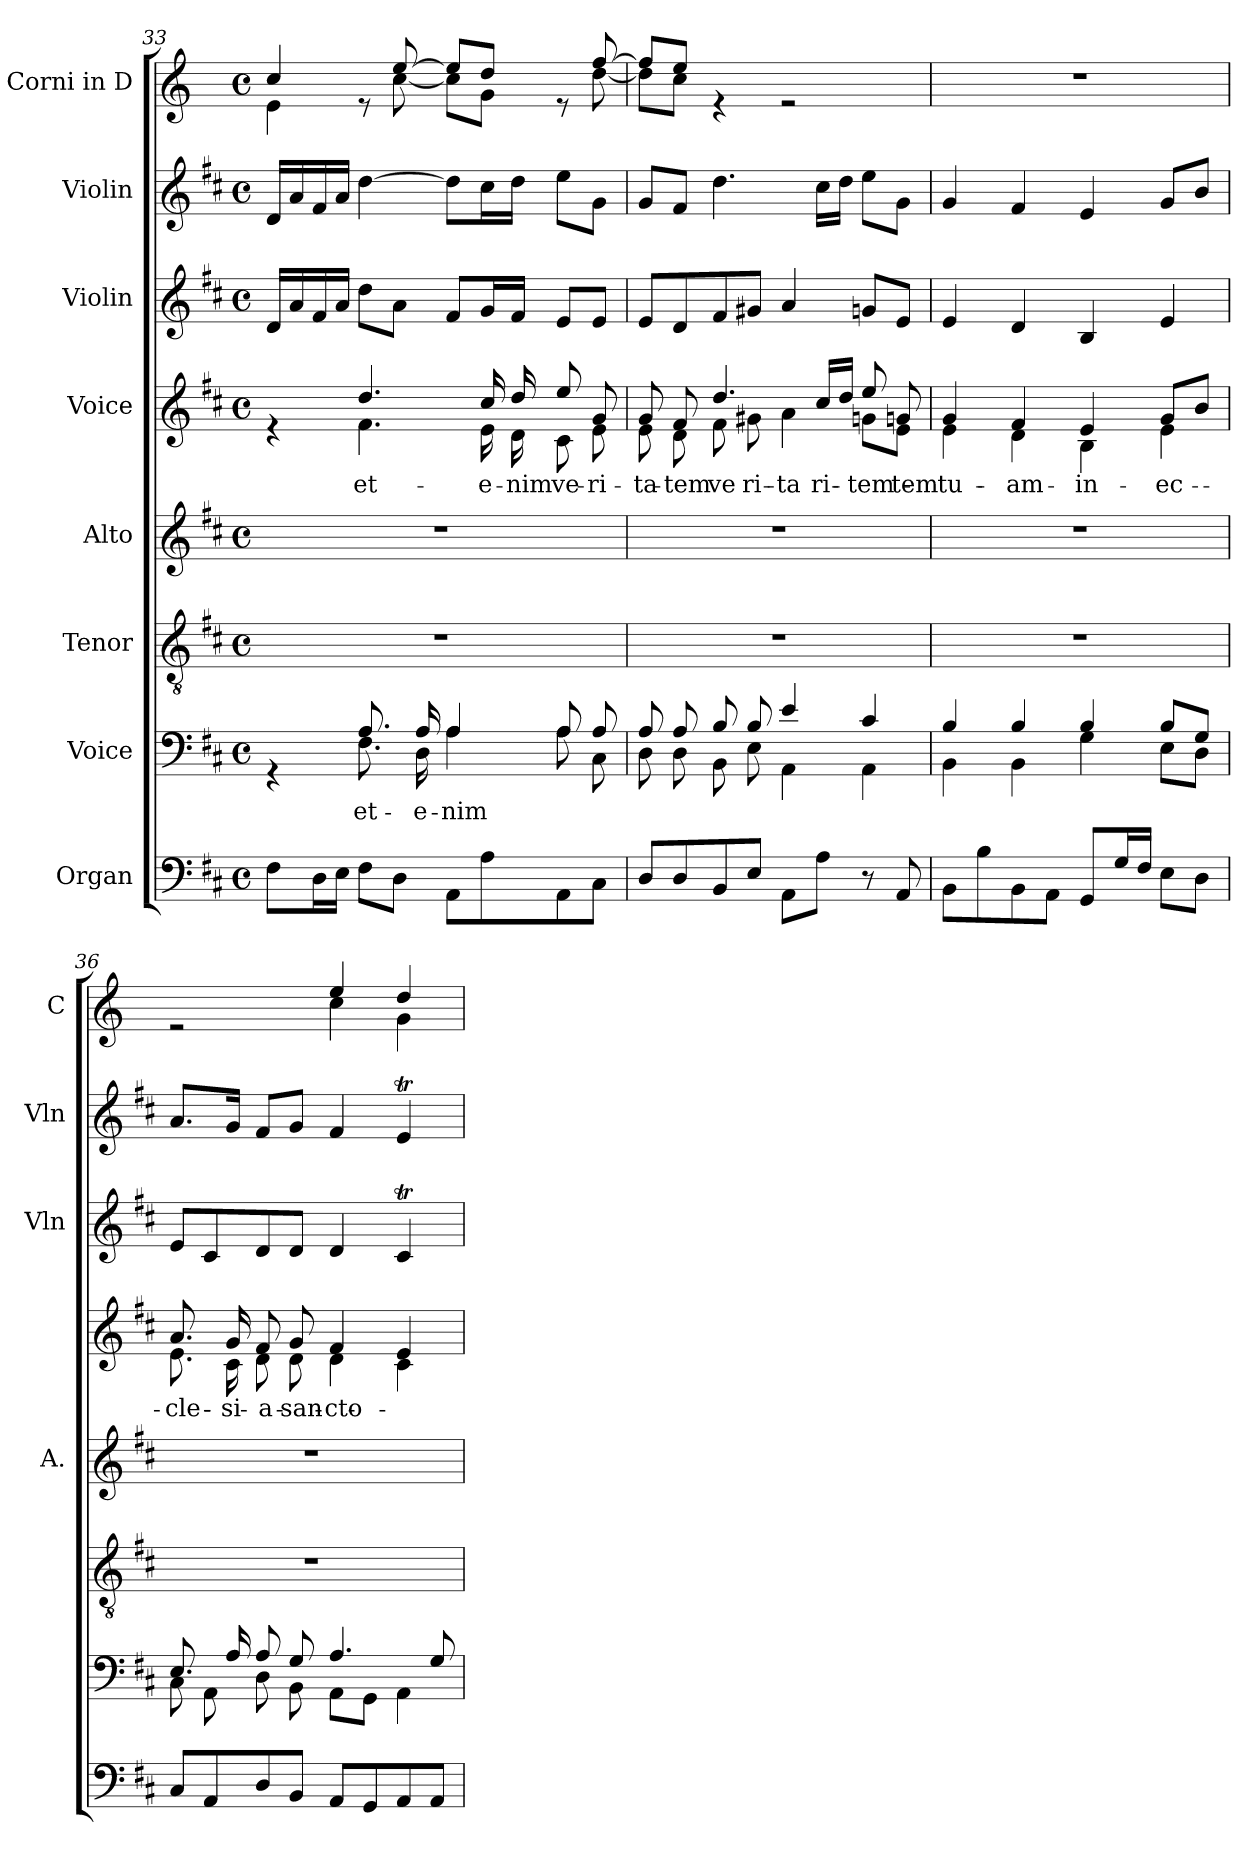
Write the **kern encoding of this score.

**kern	**kern	**text	**kern	**kern	**kern	**text	**kern	**kern	**kern
*part8	*part7	*part7	*part6	*part5	*part4	*part4	*part3	*part2	*part1
*staff8	*staff7	*staff7	*staff6	*staff5	*staff4	*staff4	*staff3	*staff2	*staff1
*I"Organ	*I"Voice	*	*I"Tenor	*I"Alto	*I"Voice	*	*I"Violin	*I"Violin	*I"Corni in D
*	*	*	*	*I'A.	*	*	*I'Vln	*I'Vln	*I'C
*clefF4	*clefF4	*	*clefGv2	*clefG2	*clefG2	*	*clefG2	*clefG2	*clefG2
*	*	*	*	*	*	*	*	*	*ITrd6c10
*k[f#c#]	*k[f#c#]	*	*k[f#c#]	*k[f#c#]	*k[f#c#]	*	*k[f#c#]	*k[f#c#]	*k[f#c#]
*M4/4	*M4/4	*	*M4/4	*M4/4	*M4/4	*	*M4/4	*M4/4	*M4/4
*met(c)	*met(c)	*	*met(c)	*met(c)	*met(c)	*	*met(c)	*met(c)	*met(c)
=33	=33	=33	=33	=33	=33	=33	=33	=33	=33
*	*^	*	*	*	*^	*	*	*	*^
8F#\L	4rGG	4ryy	.	1r	1r	4re	4ryy	.	16d/LL	16d/LL	4d/	4F#\
.	.	.	.	.	.	.	.	.	16a/	16a/	.	.
16D\L	.	.	.	.	.	.	.	.	16f#/	16f#/	.	.
16E\JJ	.	.	.	.	.	.	.	.	16a/JJ	16a/JJ	.	.
!	!	!	!LO:LY:b	!	!	!	!	!LO:LY:b	!	!	!	!
8F#\L	8.A/	8.F#\	et-	.	.	4.dd/	4.f#\	et-	8dd\L	[4dd\	8re	8ryy
8D\J	.	.	.	.	.	.	.	.	8a\J	.	[8f#/	[8d\
!	!	!	!LO:LY:b	!	!	!	!	!	!	!	!	!
.	16A/	16D\	-e-	.	.	.	.	.	.	.	.	.
!	!	!	!LO:LY:b	!	!	!	!	!	!	!	!	!
8AA\L	4A/	4A\	-nim	.	.	.	.	.	8f#/L	8dd\L]	8f#/L]	8d\L]
!	!	!	!	!	!	!	!	!LO:LY:b	!	!	!	!
8A\	.	.	.	.	.	16cc#/	16e\	-e-	16g/L	16cc#\L	8e/J	8A\J
!	!	!	!	!	!	!	!	!LO:LY:b	!	!	!	!
.	.	.	.	.	.	16dd/	16d\	-nim	16f#/JJ	16dd\JJ	.	.
!	!	!	!	!	!	!	!	!LO:LY:b	!	!	!	!
8AA\	8A/	8A\	.	.	.	8ee/	8c#\	ve-	8e/L	8ee\L	8re	8ryy
!	!	!	!	!	!	!	!	!LO:LY:b	!	!	!	!
8C#\J	8A/	8C#\	.	.	.	8g/	8e\	-ri-	8e/J	8g\J	[8g/	[8e\
=34	=34	=34	=34	=34	=34	=34	=34	=34	=34	=34	=34	=34
!	!	!	!	!	!	!	!	!LO:LY:b	!	!	!	!
8D/L	8A/	8D\	.	1r	1r	8g/	8e\	-ta-	8e/L	8g/L	8g/L]	8e\L]
!	!	!	!	!	!	!	!	!LO:LY:b	!	!	!	!
8D/	8A/	8D\	.	.	.	8f#/	8d\	-tem	8d/	8f#/J	8f#/J	8d\J
!	!	!	!	!	!	!	!	!LO:LY:b	!	!	!	!
!	!	!	!	!	!	!	!	!LO:LY:b	!	!	!	!
8BB/	8B/	8BB\	.	.	.	4.dd/	8f#\	ve-	8f#/	4.dd\	4re	2.ryy
!	!	!	!	!	!	!	!	!LO:LY:b	!	!	!	!
8E/J	8B/	8E\	.	.	.	.	8g#X\	-ri-	8g#X/J	.	.	.
!	!	!	!	!	!	!	!	!LO:LY:b	!	!	!	!
8AA\L	4e/	4AA\	.	.	.	.	4a\	-ta-	4a/	.	2re	.
!	!	!	!	!	!	!	!	!LO:LY:b	!	!	!	!
8A\J	.	.	.	.	.	16cc#/LL	.	-ri-	.	16cc#\LL	.	.
.	.	.	.	.	.	16dd/JJ	.	.	.	16dd\JJ	.	.
!	!	!	!	!	!	!	!	!LO:LY:b	!	!	!	!
!	!	!	!	!	!	!	!	!LO:LY:b	!	!	!	!
8r	4c#/	4AA\	.	.	.	8ee/	8gn\L	-tem	8gn/L	8ee\L	.	.
!	!	!	!	!	!	!	!	!LO:LY:b	!	!	!	!
8AA/	.	.	.	.	.	8gn/	8e\J	-tem	8e/J	8g\J	.	.
*	*	*	*	*	*	*	*	*	*	*	*v	*v
!!LO:PB:g=z
=35	=35	=35	=35	=35	=35	=35	=35	=35	=35	=35	=35
!	!	!	!	!	!	!	!	!LO:LY:b	!	!	!
8BB\L	4B/	4BB\	.	1r	1r	4g/	4e\	tu-	4e/	4g/	1r
8B\	.	.	.	.	.	.	.	.	.	.	.
!	!	!	!	!	!	!	!	!LO:LY:b	!	!	!
8BB\	4B/	4BB\	.	.	.	4f#/	4d\	-am	4d/	4f#/	.
8AA\J	.	.	.	.	.	.	.	.	.	.	.
!	!	!	!	!	!	!	!	!LO:LY:b	!	!	!
8GG/L	4B/	4G\	.	.	.	4e/	4B\	in	4B/	4e/	.
16G/L	.	.	.	.	.	.	.	.	.	.	.
16F#/JJ	.	.	.	.	.	.	.	.	.	.	.
!	!	!	!	!	!	!	!	!LO:LY:b	!	!	!
8E\L	8B/L	8E\L	.	.	.	8g/L	4e\	ec-	4e/	8g/L	.
8D\J	8G/J	8D\J	.	.	.	8b/J	.	.	.	8b/J	.
=36	=36	=36	=36	=36	=36	=36	=36	=36	=36	=36	=36
!	!	!	!	!	!	!	!	!LO:LY:b	!	!	!
*	*	*	*	*	*	*	*	*	*	*	*^
8C#/L	8.E/	8C#\	.	1r	1r	8.a/	8.e\	-cle-	8e/L	8.a/L	2re	2ryy
8AA/	.	8AA\	.	.	.	.	.	.	8c#/	.	.	.
!	!	!	!	!	!	!	!	!LO:LY:b	!	!	!	!
.	16A/	.	.	.	.	16g/	16c#\	-si-	.	16g/Jk	.	.
!	!	!	!	!	!	!	!	!LO:LY:b	!	!	!	!
8D/	8A/	8D\	.	.	.	8f#/	8d\	-a	8d/	8f#/L	.	.
!	!	!	!	!	!	!	!	!LO:LY:b	!	!	!	!
8BB/J	8G/	8BB\	.	.	.	8g/	8d\	san-	8d/J	8g/J	.	.
!	!	!	!	!	!	!	!	!LO:LY:b	!	!	!	!
8AA/L	4.A/	8AA\L	.	.	.	4f#/	4d\	-cto-	4d/	4f#/	4f#/	4d\
8GG/	.	8GG\J	.	.	.	.	.	.	.	.	.	.
8AA/	.	4AA\	.	.	.	4e/	4c#\	.	4c#t/	4eT/	4e/	4A\
8AA/J	8G/	.	.	.	.	.	.	.	.	.	.	.
*	*v	*v	*	*	*	*v	*v	*	*	*	*v	*v
=	=	=	=	=	=	=	=	=	=
*-	*-	*-	*-	*-	*-	*-	*-	*-	*-
